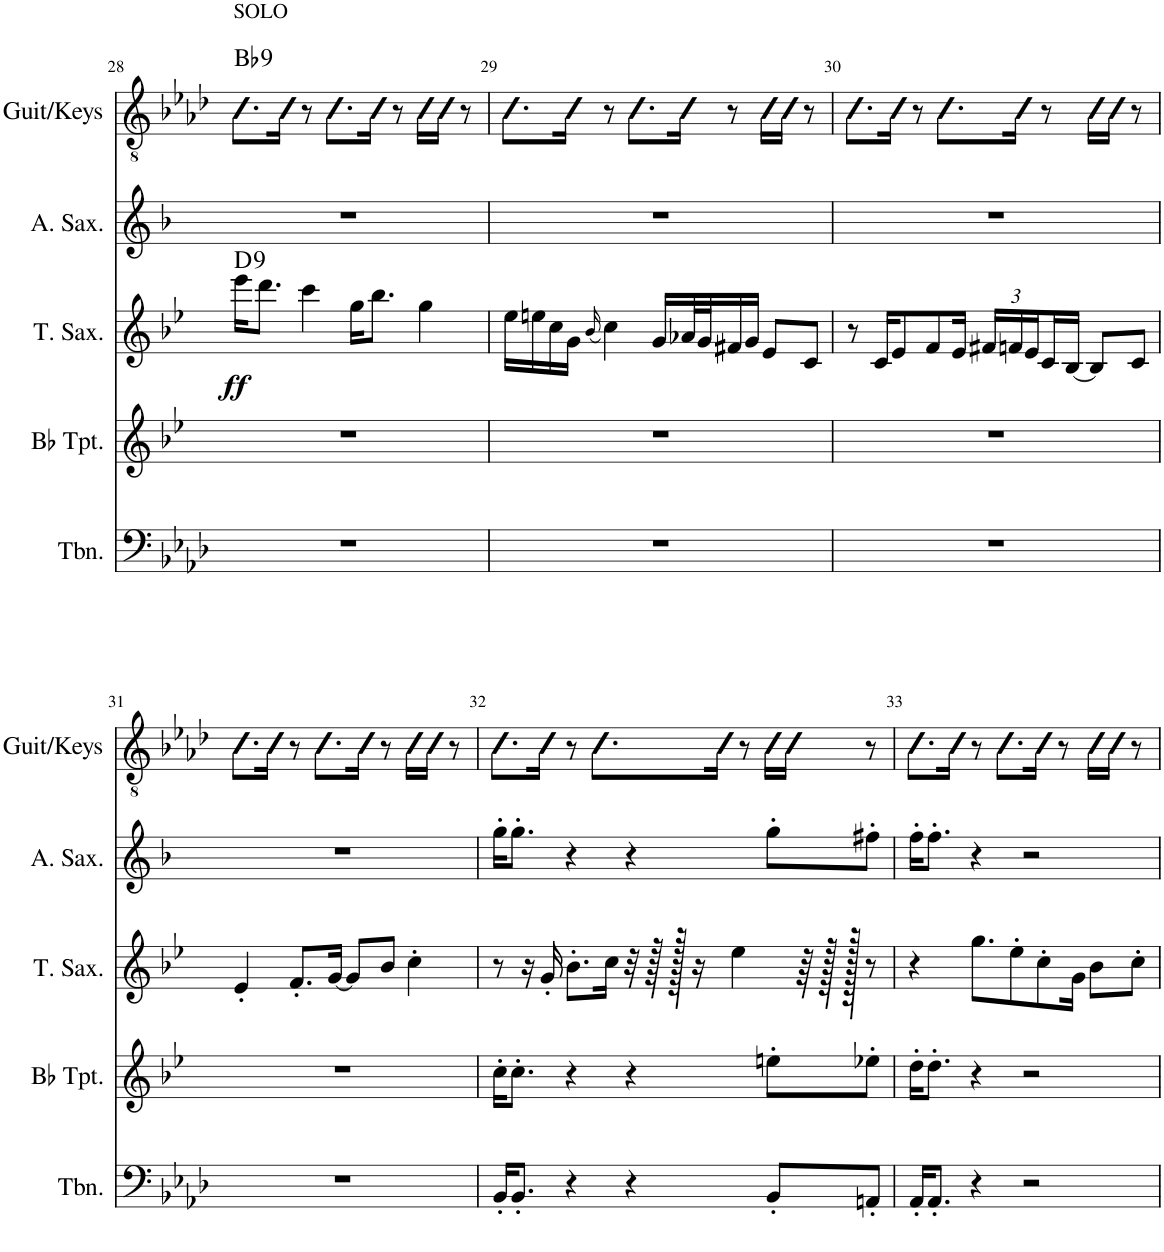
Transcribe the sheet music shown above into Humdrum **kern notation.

**kern	**kern	**kern	**dynam	**harte	**kern	**kern	**harte
*part5	*part4	*part3	*part3	*part3	*part2	*part1	*part1
*staff5	*staff4	*staff3	*staff3	*	*staff2	*staff1	*
*I"Trombone	*I"Bb Trumpet	*I"Tenor Saxophone	*	*	*I"Alto Saxophone	*I"Guit/Keys	*
*I'Tbn.	*I'Bb Tpt.	*I'T. Sax.	*	*	*I'A. Sax.	*I'Guit/Keys	*
!!LO:PB:g=z
*clefF4	*clefG2	*clefG2	*	*	*clefG2	*clefGv2	*
*	*Trd1c2	*Trd8c14	*	*	*Trd5c9	*	*
*k[b-e-a-d-]	*k[b-e-]	*k[b-e-]	*	*	*k[b-]	*k[b-e-a-d-]	*
*M4/4	*M4/4	*M4/4	*	*	*M4/4	*M4/4	*
=28	=28	=28	=28	=28	=28	=28	=28
!	!	!	!	!	!	!LO:TX:a:t=SOLO	!
!	!	!	!LO:DY:b	!LO:H:kt=9	!	!	!LO:H:kt=9
1r	1r	16eee-\KL	ff	D:9	1r	8.c\L	Bb:9
.	.	8.ddd\J	.	.	.	.	.
.	.	.	.	.	.	16c\Jk	.
.	.	4ccc\	.	.	.	8r	.
.	.	.	.	.	.	8.c\L	.
.	.	16gg\KL	.	.	.	.	.
.	.	8.bb-\J	.	.	.	16c\Jk	.
.	.	.	.	.	.	8r	.
.	.	4gg\	.	.	.	16c\LL	.
.	.	.	.	.	.	16c\JJ	.
.	.	.	.	.	.	8r	.
=29	=29	=29	=29	=29	=29	=29	=29
1r	1r	16ee-\LL	.	.	1r	8.c\L	.
.	.	16een\	.	.	.	.	.
.	.	16cc\	.	.	.	.	.
.	.	16g\JJ	.	.	.	16c\Jk	.
.	.	(16qb-/	.	.	.	.	.
.	.	4cc\)	.	.	.	8r	.
.	.	.	.	.	.	8.c\L	.
.	.	16g/LL	.	.	.	.	.
.	.	32a-X/L	.	.	.	16c\Jk	.
.	.	32g/J	.	.	.	.	.
.	.	16f#X/	.	.	.	8r	.
.	.	16g/JJ	.	.	.	.	.
.	.	8e-/L	.	.	.	16c\LL	.
.	.	.	.	.	.	16c\JJ	.
.	.	8c/J	.	.	.	8r	.
=30	=30	=30	=30	=30	=30	=30	=30
1r	1r	8r	.	.	1r	8.c\L	.
.	.	16c/KL	.	.	.	.	.
.	.	8e-/	.	.	.	16c\Jk	.
.	.	.	.	.	.	8r	.
.	.	8f/	.	.	.	.	.
.	.	.	.	.	.	8.c\L	.
.	.	16e-/Jk	.	.	.	.	.
*	*	*Xbrackettup	*	*	*	*	*
.	.	24f#X/LL	.	.	.	.	.
.	.	24fn/	.	.	.	.	.
.	.	.	.	.	.	16c\Jk	.
.	.	24e-/	.	.	.	.	.
.	.	16c/	.	.	.	8r	.
.	.	[16B-/JJ	.	.	.	.	.
.	.	8B-/L]	.	.	.	16c\LL	.
.	.	.	.	.	.	16c\JJ	.
.	.	8c/J	.	.	.	8r	.
!!LO:LB:g=z
=31	=31	=31	=31	=31	=31	=31	=31
1r	1r	4e-'/	.	.	1r	8.c\L	.
.	.	.	.	.	.	16c\Jk	.
.	.	8.f'/L	.	.	.	8r	.
.	.	.	.	.	.	8.c\L	.
.	.	[16g/Jk	.	.	.	.	.
.	.	8g/L]	.	.	.	.	.
.	.	.	.	.	.	16c\Jk	.
.	.	8b-/J	.	.	.	8r	.
.	.	4cc'\	.	.	.	16c\LL	.
.	.	.	.	.	.	16c\JJ	.
.	.	.	.	.	.	8r	.
=32	=32	=32	=32	=32	=32	=32	=32
16BB-'/KL	16cc'\KL	8r	.	.	16gg'\KL	8.c\L	.
8.BB-'/J	8.cc'\J	.	.	.	8.gg'\J	.	.
.	.	16r	.	.	.	.	.
.	.	16g'/	.	.	.	16c\Jk	.
4r	4r	8.b-'\L	.	.	4r	8r	.
.	.	.	.	.	.	8.c\L	.
.	.	16cc\Jk	.	.	.	.	.
4r	4r	32r	.	.	4r	.	.
.	.	128r	.	.	.	.	.
.	.	512r	.	.	.	.	.
.	.	1536ryy	.	.	.	.	.
.	.	16r	.	.	.	.	.
.	.	.	.	.	.	16c\Jk	.
.	.	4ee-\	.	.	.	.	.
.	.	.	.	.	.	8r	.
8BB-'/L	8een'\L	.	.	.	8gg'\L	16c\LL	.
.	.	.	.	.	.	16c\JJ	.
.	.	64r	.	.	.	.	.
.	.	256r	.	.	.	.	.
.	.	1024r	.	.	.	.	.
.	.	3072ryy	.	.	.	.	.
8AAn'/J	8ee-X'\J	8r	.	.	8ff#X'\J	8r	.
=33	=33	=33	=33	=33	=33	=33	=33
16AA-'/KL	16dd'\KL	4r	.	.	16ff'\KL	8.c\L	.
8.AA-'/J	8.dd'\J	.	.	.	8.ff'\J	.	.
.	.	.	.	.	.	16c\Jk	.
4r	4r	8.gg\L	.	.	4r	8r	.
.	.	.	.	.	.	8.c\L	.
.	.	8ee-'\	.	.	.	.	.
2r	2r	.	.	.	2r	.	.
.	.	8cc'\	.	.	.	16c\Jk	.
.	.	.	.	.	.	8r	.
.	.	16g\Jk	.	.	.	.	.
.	.	8b-\L	.	.	.	16c\LL	.
.	.	.	.	.	.	16c\JJ	.
.	.	8cc'\J	.	.	.	8r	.
=	=	=	=	=	=	=	=
*-	*-	*-	*-	*-	*-	*-	*-
